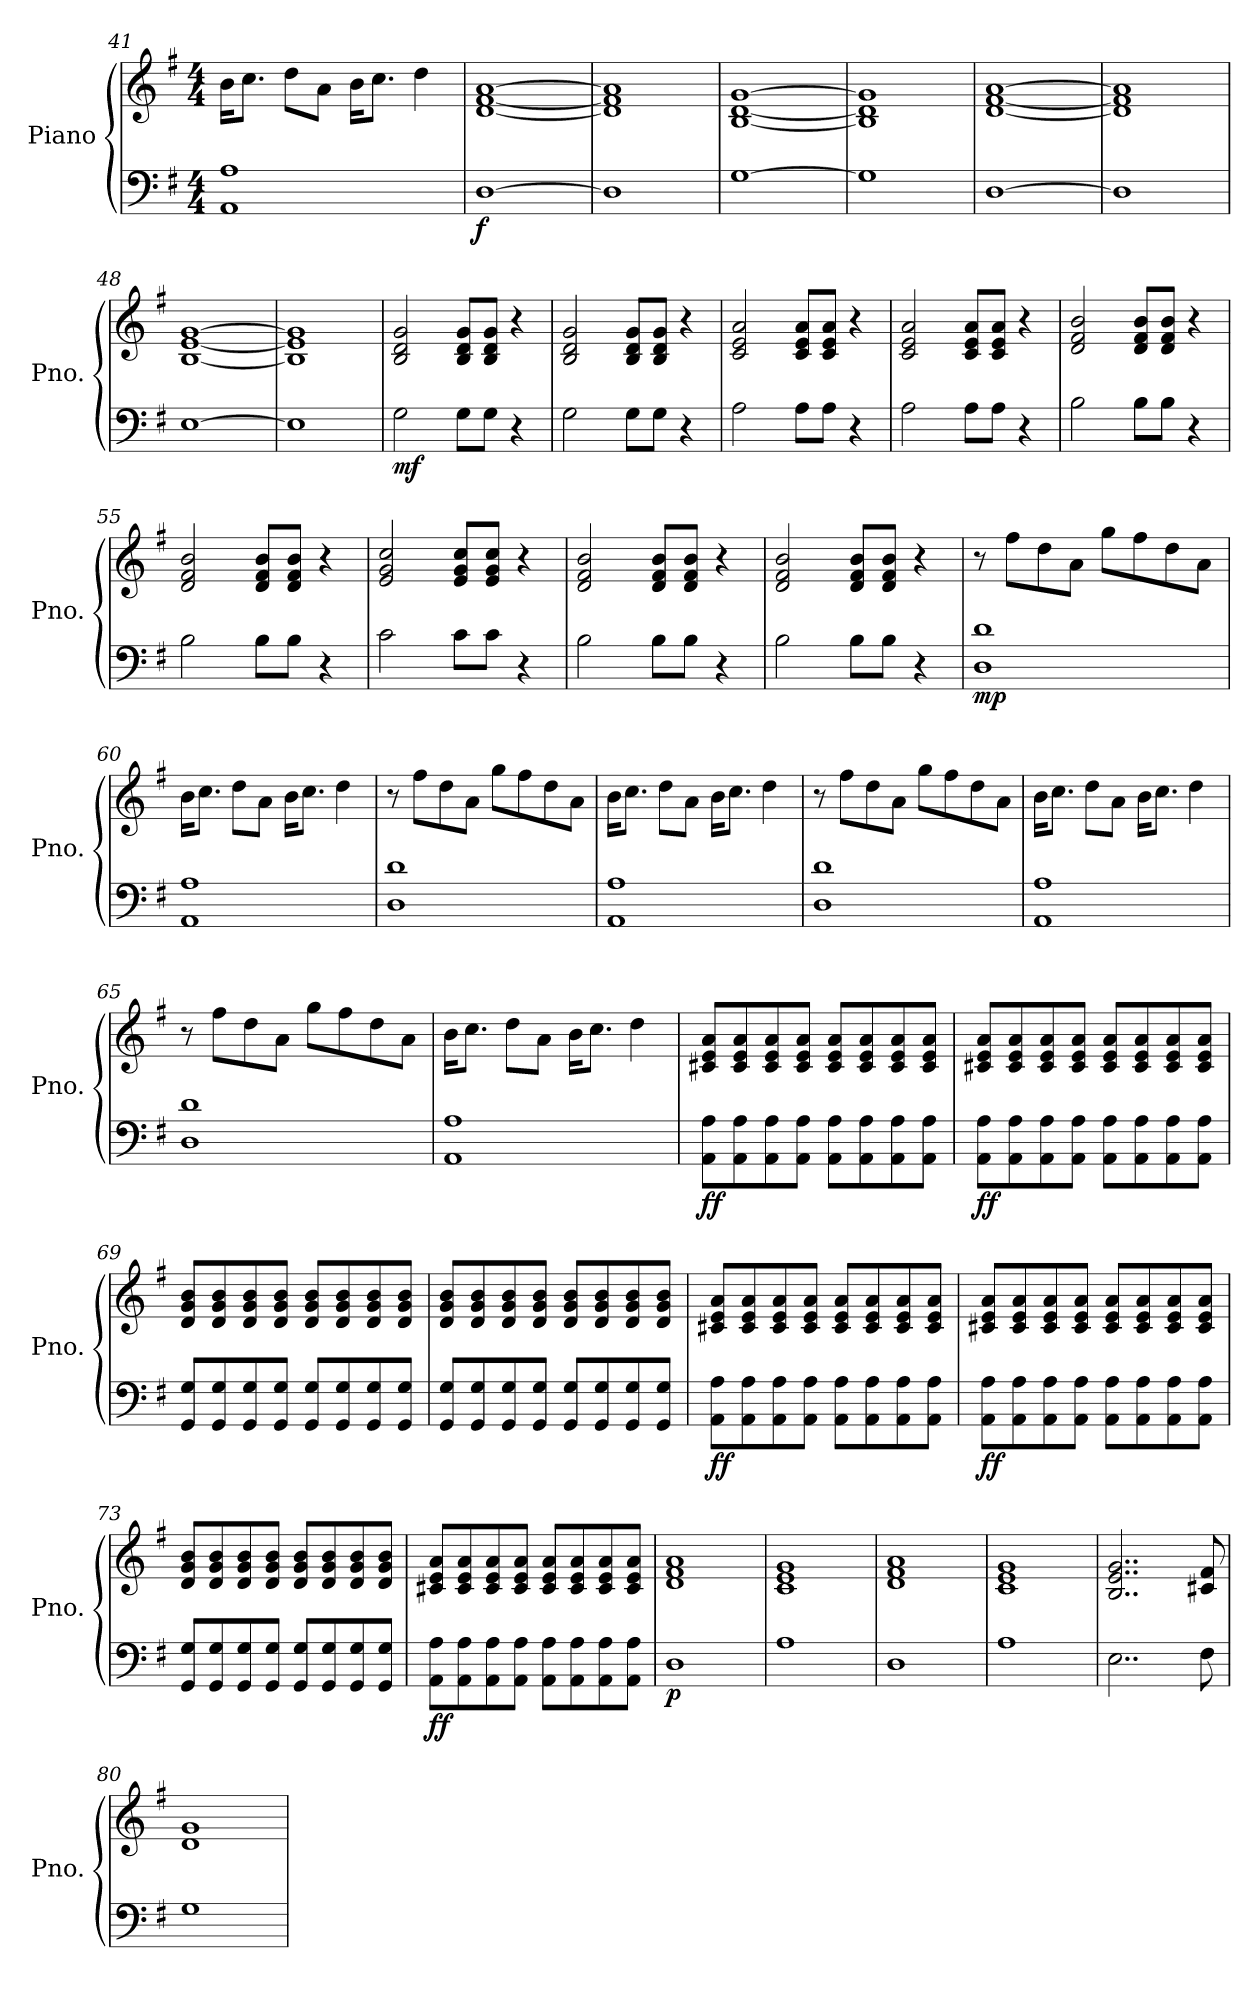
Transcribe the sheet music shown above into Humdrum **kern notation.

**kern	**kern	**dynam
*part1	*part1	*part1
*staff2	*staff1	*staff1/2
*I"Piano	*	*
*I'Pno.	*	*
*clefF4	*clefG2	*
*k[f#]	*k[f#]	*
*M4/4	*M4/4	*
=41	=41	=41
1AA 1A	16b\KL	.
.	8.cc\J	.
.	8dd\L	.
.	8a\J	.
.	16b\KL	.
.	8.cc\J	.
.	4dd\	.
=42	=42	=42
!	!	!LO:DY:b=2
[1D	[1d [1f# [1a	f
=43	=43	=43
1D]	1d] 1f#] 1a]	.
=44	=44	=44
[1G	[1B [1d [1g	.
=45	=45	=45
1G]	1B] 1d] 1g]	.
=46	=46	=46
[1D	[1d [1f# [1a	.
=47	=47	=47
1D]	1d] 1f#] 1a]	.
=48	=48	=48
[1E	[1B [1e [1g	.
!!LO:LB:g=z
=49	=49	=49
1E]	1B] 1e] 1g]	.
=50	=50	=50
!	!	!LO:DY:b=2
2G\	2B/ 2d/ 2g/	mf
8G\L	8B/ 8d/ 8g/L	.
8G\J	8B/ 8d/ 8g/J	.
4r	4r	.
=51	=51	=51
2G\	2B/ 2d/ 2g/	.
8G\L	8B/ 8d/ 8g/L	.
8G\J	8B/ 8d/ 8g/J	.
4r	4r	.
=52	=52	=52
2A\	2c/ 2e/ 2a/	.
8A\L	8c/ 8e/ 8a/L	.
8A\J	8c/ 8e/ 8a/J	.
4r	4r	.
=53	=53	=53
2A\	2c/ 2e/ 2a/	.
8A\L	8c/ 8e/ 8a/L	.
8A\J	8c/ 8e/ 8a/J	.
4r	4r	.
=54	=54	=54
2B\	2d/ 2f#/ 2b/	.
8B\L	8d/ 8f#/ 8b/L	.
8B\J	8d/ 8f#/ 8b/J	.
4r	4r	.
=55	=55	=55
2B\	2d/ 2f#/ 2b/	.
8B\L	8d/ 8f#/ 8b/L	.
8B\J	8d/ 8f#/ 8b/J	.
4r	4r	.
=56	=56	=56
2c\	2e/ 2g/ 2cc/	.
8c\L	8e/ 8g/ 8cc/L	.
8c\J	8e/ 8g/ 8cc/J	.
4r	4r	.
=57	=57	=57
2B\	2d/ 2f#/ 2b/	.
8B\L	8d/ 8f#/ 8b/L	.
8B\J	8d/ 8f#/ 8b/J	.
4r	4r	.
!!LO:LB:g=z
=58	=58	=58
2B\	2d/ 2f#/ 2b/	.
8B\L	8d/ 8f#/ 8b/L	.
8B\J	8d/ 8f#/ 8b/J	.
4r	4r	.
=59	=59	=59
!	!	!LO:DY:b=2
1D 1d	8r	mp
.	8ff#\L	.
.	8dd\	.
.	8a\J	.
.	8gg\L	.
.	8ff#\	.
.	8dd\	.
.	8a\J	.
=60	=60	=60
1AA 1A	16b\KL	.
.	8.cc\J	.
.	8dd\L	.
.	8a\J	.
.	16b\KL	.
.	8.cc\J	.
.	4dd\	.
=61	=61	=61
1D 1d	8r	.
.	8ff#\L	.
.	8dd\	.
.	8a\J	.
.	8gg\L	.
.	8ff#\	.
.	8dd\	.
.	8a\J	.
!!LO:LB:g=z
=62	=62	=62
1AA 1A	16b\KL	.
.	8.cc\J	.
.	8dd\L	.
.	8a\J	.
.	16b\KL	.
.	8.cc\J	.
.	4dd\	.
=63	=63	=63
1D 1d	8r	.
.	8ff#\L	.
.	8dd\	.
.	8a\J	.
.	8gg\L	.
.	8ff#\	.
.	8dd\	.
.	8a\J	.
=64	=64	=64
1AA 1A	16b\KL	.
.	8.cc\J	.
.	8dd\L	.
.	8a\J	.
.	16b\KL	.
.	8.cc\J	.
.	4dd\	.
=65	=65	=65
1D 1d	8r	.
.	8ff#\L	.
.	8dd\	.
.	8a\J	.
.	8gg\L	.
.	8ff#\	.
.	8dd\	.
.	8a\J	.
=66	=66	=66
1AA 1A	16b\KL	.
.	8.cc\J	.
.	8dd\L	.
.	8a\J	.
.	16b\KL	.
.	8.cc\J	.
.	4dd\	.
!!LO:PB:g=z
=67	=67	=67
!	!	!LO:DY:b=2
8AA\ 8A\L	8c#X/ 8e/ 8a/L	ff
8AA\ 8A\	8c#/ 8e/ 8a/	.
8AA\ 8A\	8c#/ 8e/ 8a/	.
8AA\ 8A\J	8c#/ 8e/ 8a/J	.
8AA\ 8A\L	8c#/ 8e/ 8a/L	.
8AA\ 8A\	8c#/ 8e/ 8a/	.
8AA\ 8A\	8c#/ 8e/ 8a/	.
8AA\ 8A\J	8c#/ 8e/ 8a/J	.
=68	=68	=68
!	!	!LO:DY:b=2
8AA\ 8A\L	8c#X/ 8e/ 8a/L	ff
8AA\ 8A\	8c#/ 8e/ 8a/	.
8AA\ 8A\	8c#/ 8e/ 8a/	.
8AA\ 8A\J	8c#/ 8e/ 8a/J	.
8AA\ 8A\L	8c#/ 8e/ 8a/L	.
8AA\ 8A\	8c#/ 8e/ 8a/	.
8AA\ 8A\	8c#/ 8e/ 8a/	.
8AA\ 8A\J	8c#/ 8e/ 8a/J	.
=69	=69	=69
8GG/ 8G/L	8d/ 8g/ 8b/L	.
8GG/ 8G/	8d/ 8g/ 8b/	.
8GG/ 8G/	8d/ 8g/ 8b/	.
8GG/ 8G/J	8d/ 8g/ 8b/J	.
8GG/ 8G/L	8d/ 8g/ 8b/L	.
8GG/ 8G/	8d/ 8g/ 8b/	.
8GG/ 8G/	8d/ 8g/ 8b/	.
8GG/ 8G/J	8d/ 8g/ 8b/J	.
=70	=70	=70
8GG/ 8G/L	8d/ 8g/ 8b/L	.
8GG/ 8G/	8d/ 8g/ 8b/	.
8GG/ 8G/	8d/ 8g/ 8b/	.
8GG/ 8G/J	8d/ 8g/ 8b/J	.
8GG/ 8G/L	8d/ 8g/ 8b/L	.
8GG/ 8G/	8d/ 8g/ 8b/	.
8GG/ 8G/	8d/ 8g/ 8b/	.
8GG/ 8G/J	8d/ 8g/ 8b/J	.
!!LO:LB:g=z
=71	=71	=71
!	!	!LO:DY:b=2
8AA\ 8A\L	8c#X/ 8e/ 8a/L	ff
8AA\ 8A\	8c#/ 8e/ 8a/	.
8AA\ 8A\	8c#/ 8e/ 8a/	.
8AA\ 8A\J	8c#/ 8e/ 8a/J	.
8AA\ 8A\L	8c#/ 8e/ 8a/L	.
8AA\ 8A\	8c#/ 8e/ 8a/	.
8AA\ 8A\	8c#/ 8e/ 8a/	.
8AA\ 8A\J	8c#/ 8e/ 8a/J	.
=72	=72	=72
!	!	!LO:DY:b=2
8AA\ 8A\L	8c#X/ 8e/ 8a/L	ff
8AA\ 8A\	8c#/ 8e/ 8a/	.
8AA\ 8A\	8c#/ 8e/ 8a/	.
8AA\ 8A\J	8c#/ 8e/ 8a/J	.
8AA\ 8A\L	8c#/ 8e/ 8a/L	.
8AA\ 8A\	8c#/ 8e/ 8a/	.
8AA\ 8A\	8c#/ 8e/ 8a/	.
8AA\ 8A\J	8c#/ 8e/ 8a/J	.
=73	=73	=73
8GG/ 8G/L	8d/ 8g/ 8b/L	.
8GG/ 8G/	8d/ 8g/ 8b/	.
8GG/ 8G/	8d/ 8g/ 8b/	.
8GG/ 8G/J	8d/ 8g/ 8b/J	.
8GG/ 8G/L	8d/ 8g/ 8b/L	.
8GG/ 8G/	8d/ 8g/ 8b/	.
8GG/ 8G/	8d/ 8g/ 8b/	.
8GG/ 8G/J	8d/ 8g/ 8b/J	.
=74	=74	=74
!	!	!LO:DY:b=2
8AA\ 8A\L	8c#X/ 8e/ 8a/L	ff
8AA\ 8A\	8c#/ 8e/ 8a/	.
8AA\ 8A\	8c#/ 8e/ 8a/	.
8AA\ 8A\J	8c#/ 8e/ 8a/J	.
8AA\ 8A\L	8c#/ 8e/ 8a/L	.
8AA\ 8A\	8c#/ 8e/ 8a/	.
8AA\ 8A\	8c#/ 8e/ 8a/	.
8AA\ 8A\J	8c#/ 8e/ 8a/J	.
!!LO:LB:g=z
=75	=75	=75
!	!	!LO:DY:b=2
1D	1d 1f# 1a	p
=76	=76	=76
1A	1c 1e 1g	.
=77	=77	=77
1D	1d 1f# 1a	.
=78	=78	=78
1A	1c 1e 1g	.
=79	=79	=79
2..E\	2..B/ 2..e/ 2..g/	.
8F#\	8c#X/ 8f#/	.
=80	=80	=80
1G	1d 1g	.
=	=	=
*-	*-	*-
